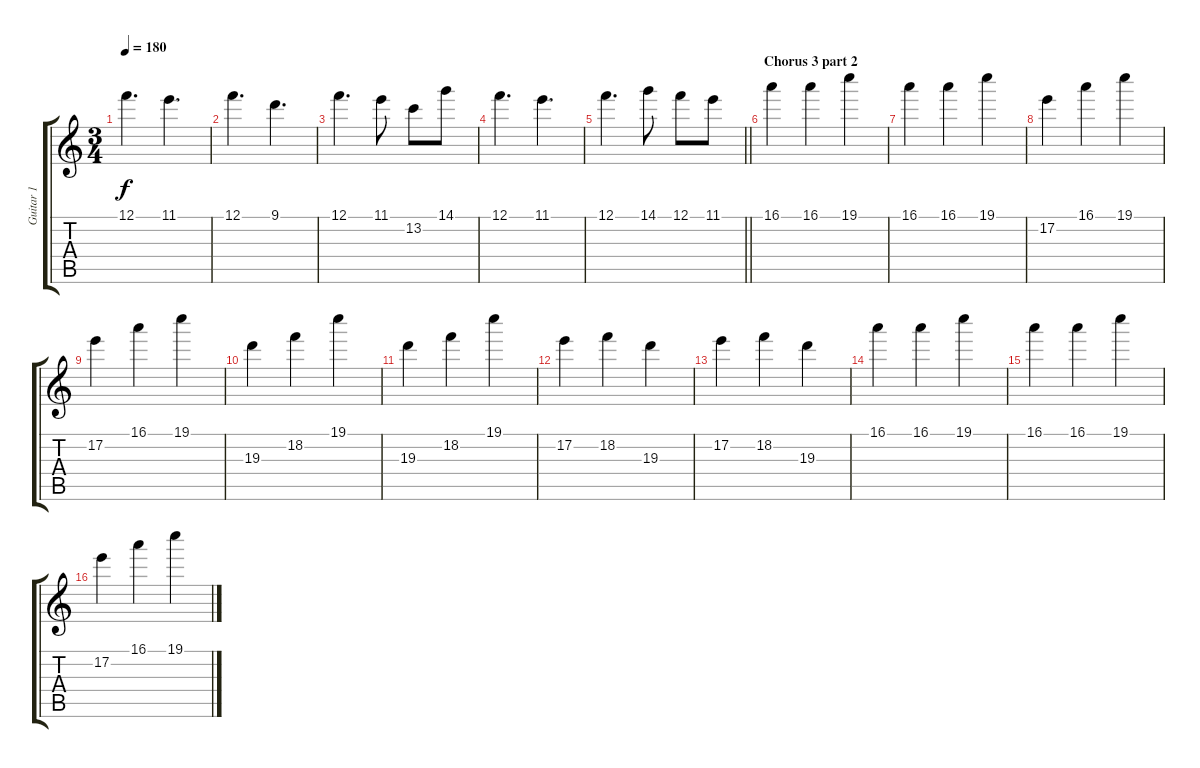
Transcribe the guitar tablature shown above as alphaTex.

\track ("Guitar 1" "Guitar 1") {instrument electricguitarclean}
\staff {score tabs}
\tuning (F4 B3 G3 D3 A2 E2) {hide}
\ts (3 4)
\tempo 180
\clef g2
\ks c
12.1.4{d dy f} 11.1.4{d} |
12.1.4{d} 9.1.4{d} |
12.1.4{d} 11.1.8 13.2.8 14.1.8 |
12.1.4{d} 11.1.4{d} |
\barLineRight lightlight
12.1.4{d} 14.1.8 12.1.8 11.1.8 |
\section ("" "Chorus 3 part 2")
16.1.4 16.1.4 19.1.4 |
16.1.4 16.1.4 19.1.4 |
17.2.4 16.1.4 19.1.4 |
17.2.4 16.1.4 19.1.4 |
19.3.4 18.2.4 19.1.4 |
19.3.4 18.2.4 19.1.4 |
17.2.4 18.2.4 19.3.4 |
17.2.4 18.2.4 19.3.4 |
16.1.4 16.1.4 19.1.4 |
16.1.4 16.1.4 19.1.4 |
17.2.4 16.1.4 19.1.4
